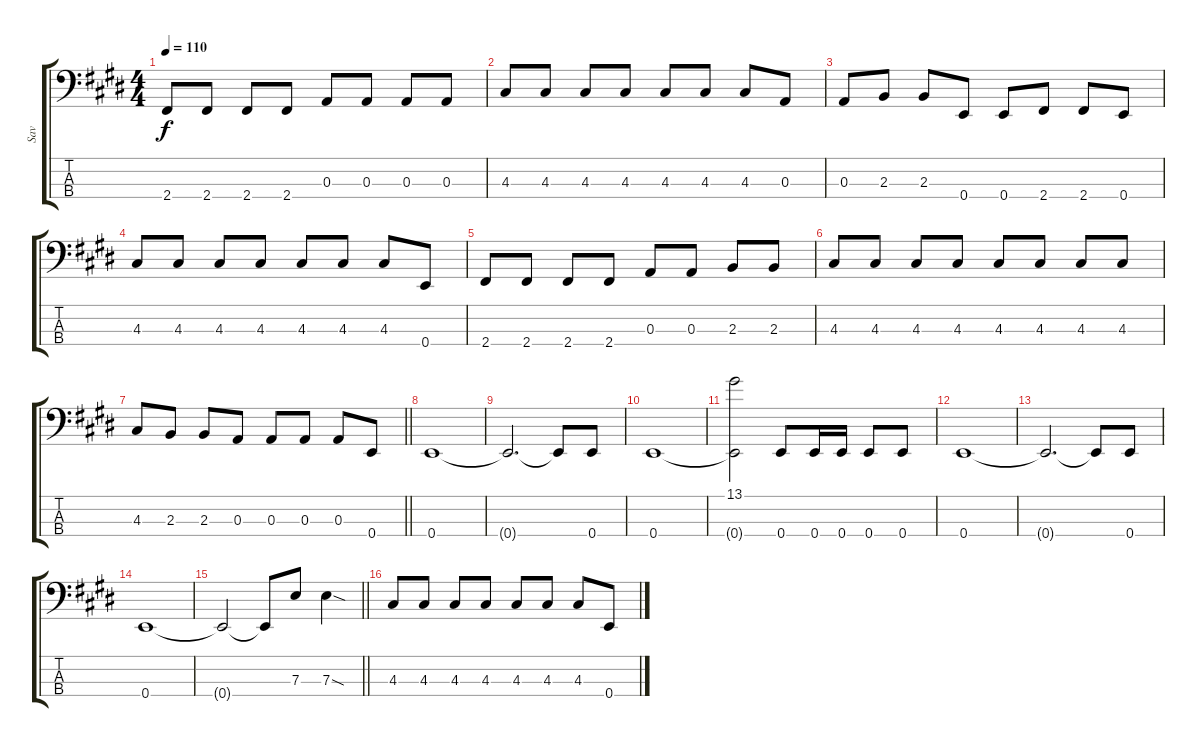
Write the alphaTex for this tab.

\track ("Sav" "Sav") {instrument electricbasspick}
\staff {score tabs}
\tuning (G2 D2 A1 E1) {hide}
\ts (4 4)
\tempo 110
\clef f4
\ks c#minor
2.4.8{dy f} 2.4.8 2.4.8 2.4.8 0.3.8 0.3.8 0.3.8 0.3.8 |
4.3.8 4.3.8 4.3.8 4.3.8 4.3.8 4.3.8 4.3.8 0.3.8 |
0.3.8 2.3.8 2.3.8 0.4.8 0.4.8 2.4.8 2.4.8 0.4.8 |
4.3.8 4.3.8 4.3.8 4.3.8 4.3.8 4.3.8 4.3.8 0.4.8 |
2.4.8 2.4.8 2.4.8 2.4.8 0.3.8 0.3.8 2.3.8 2.3.8 |
4.3.8 4.3.8 4.3.8 4.3.8 4.3.8 4.3.8 4.3.8 4.3.8 |
\barLineRight lightlight
4.3.8 2.3.8 2.3.8 0.3.8 0.3.8 0.3.8 0.3.8 0.4.8 |
0.4.1 |
0.4{t}.2{d} 0.4{t}.8 0.4.8 |
0.4.1 |
(13.1 0.4{t}).2 0.4.8 0.4.16 0.4.16 0.4.8 0.4.8 |
0.4.1 |
0.4{t}.2{d} 0.4{t}.8 0.4.8 |
0.4.1 |
\barLineRight lightlight
0.4{t}.2 0.4{t}.8 7.3.8 7.3{sod}.4 |
4.3.8 4.3.8 4.3.8 4.3.8 4.3.8 4.3.8 4.3.8 0.4.8
